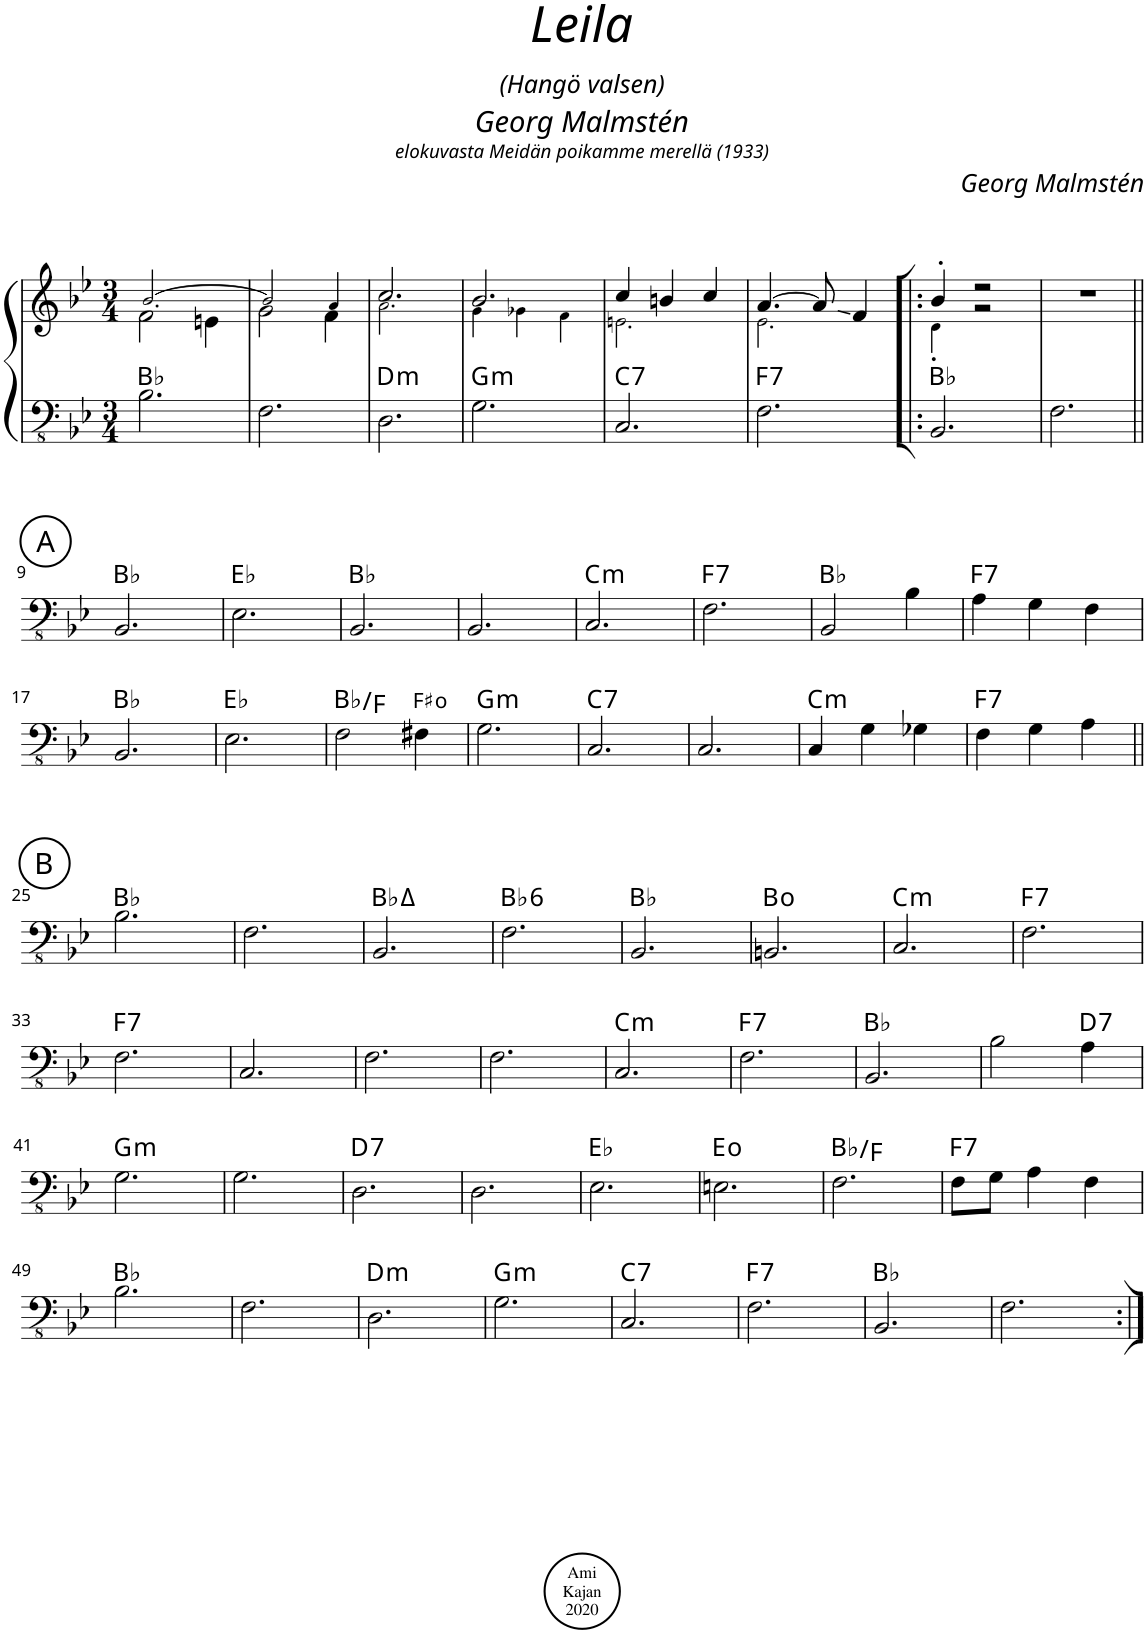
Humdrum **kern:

**kern	**kern	**harte
*part1	*part1	*part1
*staff2	*staff1	*
*I"Piano	*	*
*I'Pno.	*	*
*clefFv4	*clefG2	*
*k[b-e-]	*k[b-e-]	*
*M3/4	*M3/4	*
=1	=1	=1
*	*^	*
2.BB-\	2f\	[2.b-!/	Bb:maj
.	4en\	.	.
=2	=2	=2	=2
2.FF\	2g\	2b-!/]	.
.	4f\	4a!/	.
=3	=3	=3	=3
!	!	!	!LO:H:kt=m
2.DD\	2.cc/	2.a!\	D:min
=4	=4	=4	=4
!	!	!	!LO:H:kt=m
2.GG\	2.b-/	4g!\	G:min
.	.	4g-X!\	.
.	.	4f!\	.
=5	=5	=5	=5
!	!	!	!LO:H:kt=7
2.CC/	4cc/	2.en!\	C:7
.	4bn/	.	.
.	4cc/	.	.
=6	=6	=6	=6
!	!	!	!LO:H:kt=7
2.FF\	[4.a/	2.e-!\	F:7
.	8a/]	.	.
.	4f/	.	.
=7!|:	=7!|:	=7!|:	=7!|:
2.BBB-/	4b-'/	4d'!\	Bb:maj
.	2r	2r	.
*	*v	*v	*
=8	=8	=8
2.FF\	2.r	.
!!LO:LB:g=z
!!LO:REH:place=s1:a:cj:enc=circle:fs=14:t=A
=9||	=9||	=9||
2.BBB-/	2.r	Bb:maj
=10	=10	=10
2.EE-\	2.r	Eb:maj
=11	=11	=11
2.BBB-/	2.r	Bb:maj
=12	=12	=12
2.BBB-/	2.r	.
=13	=13	=13
!	!	!LO:H:kt=m
2.CC/	2.r	C:min
=14	=14	=14
!	!	!LO:H:kt=7
2.FF\	2.r	F:7
=15	=15	=15
2BBB-/	2.r	Bb:maj
4BB-\	.	.
=16	=16	=16
!	!	!LO:H:kt=7
4AA\	2.r	F:7
4GG\	.	.
4FF\	.	.
!!LO:LB:g=z
=17	=17	=17
2.BBB-/	2.r	Bb:maj
=18	=18	=18
2.EE-\	2.r	Eb:maj
=19	=19	=19
*	*^	*
2FF\	2.r	2ryy	Bb:maj/5
4FF#X\	.	4ryy	F#:dim
=20	=20	=20	=20
!	!	!	!LO:H:kt=m
*	*v	*v	*
2.GG\	2.r	G:min
=21	=21	=21
!	!	!LO:H:kt=7
2.CC/	2.r	C:7
=22	=22	=22
2.CC/	2.r	.
=23	=23	=23
!	!	!LO:H:kt=m
4CC/	2.r	C:min
4GG\	.	.
4GG-X\	.	.
=24	=24	=24
!	!	!LO:H:kt=7
4FF\	2.r	F:7
4GG\	.	.
4AA\	.	.
!!LO:LB:g=z
!!LO:REH:place=s1:a:cj:enc=circle:fs=14:t=B
=25||	=25||	=25||
2.BB-\	2.r	Bb:maj
=26	=26	=26
2.FF\	2.r	.
=27	=27	=27
2.BBB-/	2.r	Bb:maj
=28	=28	=28
!	!	!LO:H:kt=6
2.FF\	2.r	Bb:maj6
=29	=29	=29
2.BBB-/	2.r	Bb:maj
=30	=30	=30
2.BBBn/	2.r	B:dim
=31	=31	=31
!	!	!LO:H:kt=m
2.CC/	2.r	C:min
=32	=32	=32
!	!	!LO:H:kt=7
2.FF\	2.r	F:7
!!LO:LB:g=z
=33	=33	=33
!	!	!LO:H:kt=7
2.FF\	2.r	F:7
=34	=34	=34
2.CC/	2.r	.
=35	=35	=35
2.FF\	2.r	.
=36	=36	=36
2.FF\	2.r	.
=37	=37	=37
!	!	!LO:H:kt=m
2.CC/	2.r	C:min
=38	=38	=38
!	!	!LO:H:kt=7
2.FF\	2.r	F:7
=39	=39	=39
2.BBB-/	2.r	Bb:maj
=40	=40	=40
*	*^	*
2BB-\	2.r	2ryy	.
!	!	!	!LO:H:kt=7
4AA\	.	4ryy	D:7
!!LO:LB:g=z
=41	=41	=41	=41
!	!	!	!LO:H:kt=m
*	*v	*v	*
2.GG\	2.r	G:min
=42	=42	=42
2.GG\	2.r	.
=43	=43	=43
!	!	!LO:H:kt=7
2.DD\	2.r	D:7
=44	=44	=44
2.DD\	2.r	.
=45	=45	=45
2.EE-\	2.r	Eb:maj
=46	=46	=46
2.EEn\	2.r	E:dim
=47	=47	=47
2.FF\	2.r	Bb:maj/5
=48	=48	=48
!	!	!LO:H:kt=7
8FF\L	2.r	F:7
8GG\J	.	.
4AA\	.	.
4FF\	.	.
!!LO:LB:g=z
=49	=49	=49
2.BB-\	2.r	Bb:maj
=50	=50	=50
2.FF\	2.r	.
=51	=51	=51
!	!	!LO:H:kt=m
2.DD\	2.r	D:min
=52	=52	=52
!	!	!LO:H:kt=m
2.GG\	2.r	G:min
=53	=53	=53
!	!	!LO:H:kt=7
2.CC/	2.r	C:7
=54	=54	=54
!	!	!LO:H:kt=7
2.FF\	2.r	F:7
=55	=55	=55
2.BBB-/	2.r	Bb:maj
=56	=56	=56
2.FF\	2.r	.
=:|!	=:|!	=:|!
*-	*-	*-
